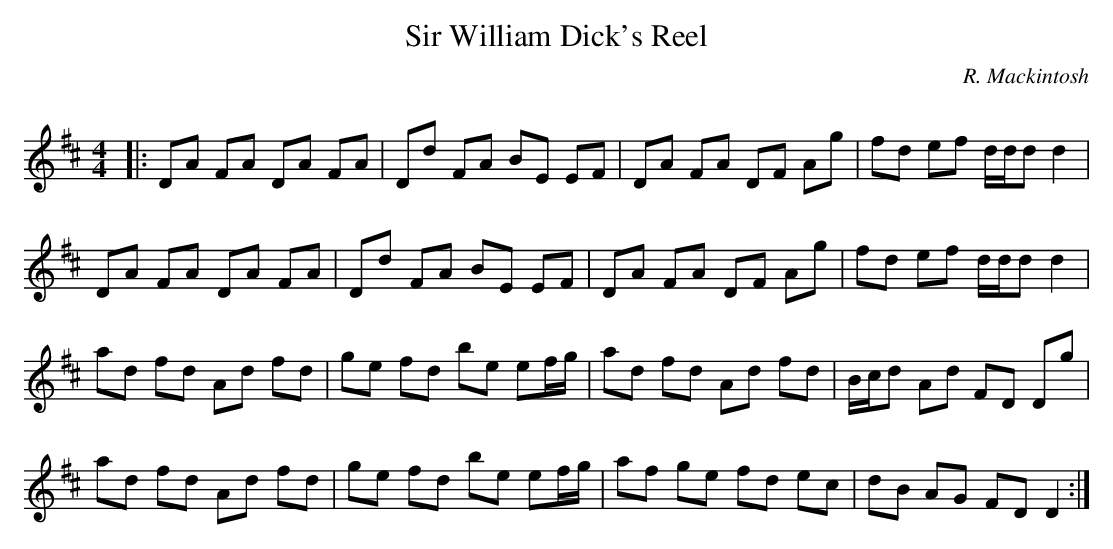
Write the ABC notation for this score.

X:1
T: Sir William Dick's Reel
C:R. Mackintosh
Q: 232
K:D
M:4/4
L:1/8
|:DA FA DA FA|Dd FA BE EF|DA FA DF Ag|fd ef d1/2d1/2d d2|
DA FA DA FA|Dd FA BE EF|DA FA DF Ag|fd ef d1/2d1/2d d2|
ad fd Ad fd|ge fd be ef1/2g1/2|ad fd Ad fd|B1/2c1/2d Ad FD Dg|
ad fd Ad fd|ge fd be ef1/2g1/2|af ge fd ec|dB AG FD D2:|
